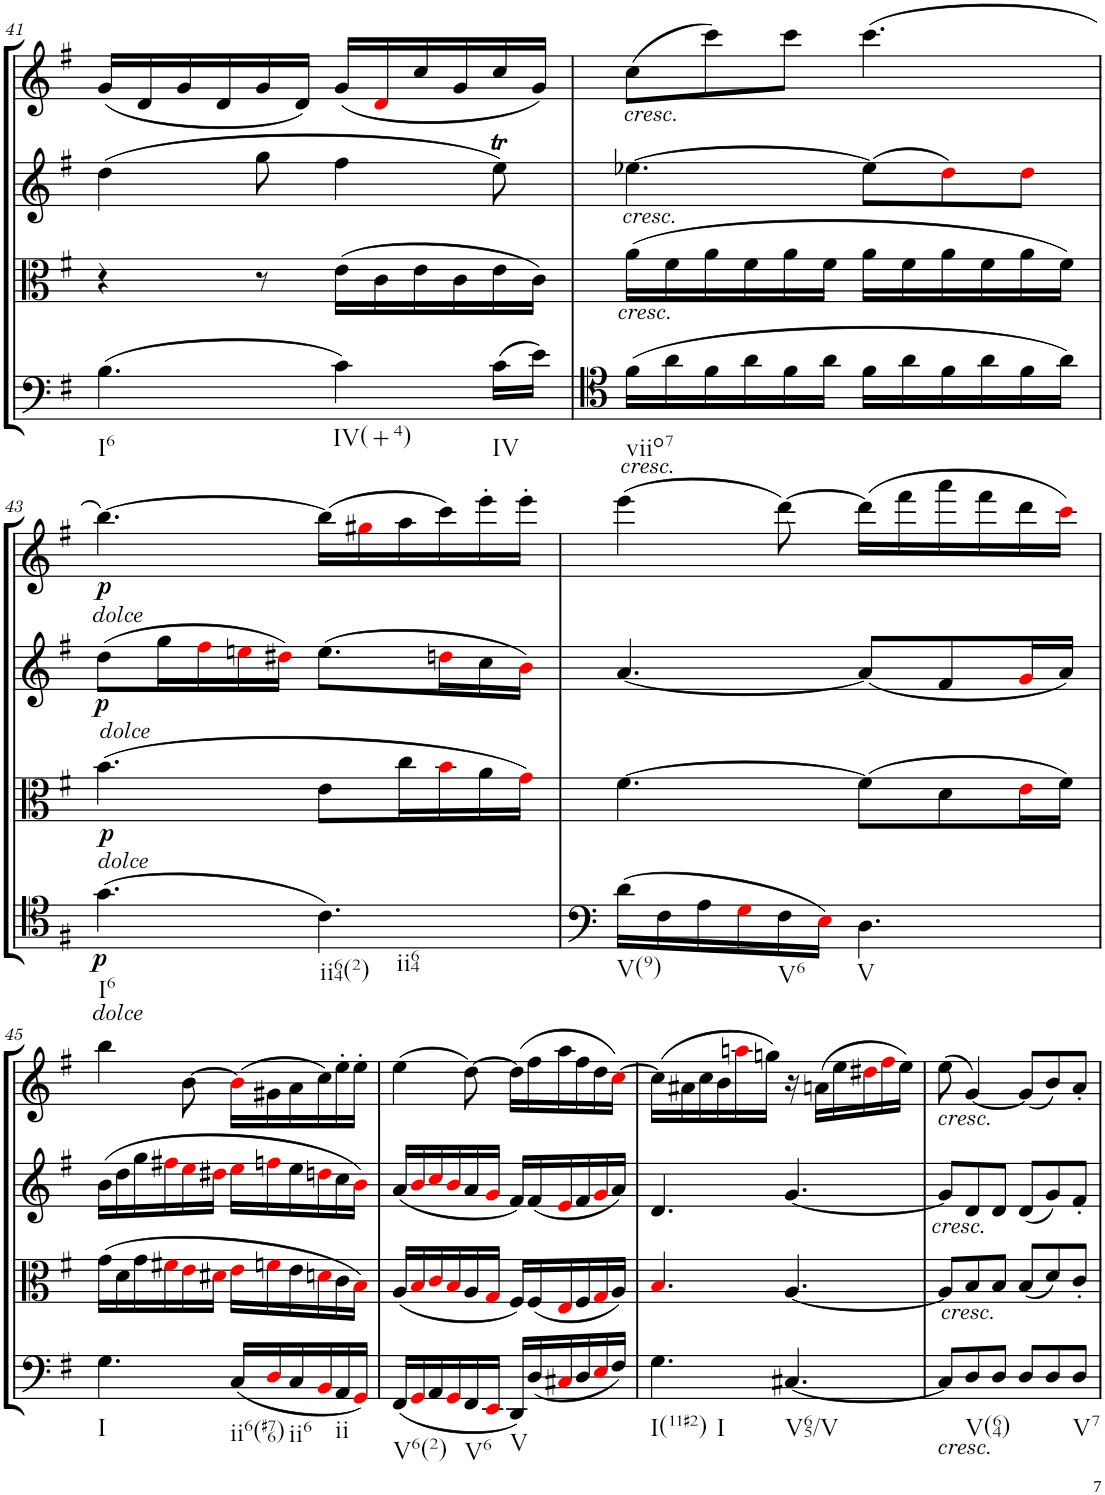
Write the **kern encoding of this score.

**kern	**dynam	**kern	**dynam	**kern	**dynam	**kern	**dynam
*part4	*part4	*part3	*part3	*part2	*part2	*part1	*part1
*staff4	*staff4	*staff3	*staff3	*staff2	*staff2	*staff1	*staff1
*I"Violoncello.	*	*I"Viola	*	*I"Violin II.	*	*I"Violin I.	*
*I'Vc	*	*I'Vla	*	*I'Vln	*	*I'Vln	*
!!LO:PB:g=z
*clefF4	*	*clefC3	*	*clefG2	*	*clefG2	*
*k[f#]	*	*k[f#]	*	*k[f#]	*	*k[f#]	*
*M6/8	*	*M6/8	*	*M6/8	*	*M6/8	*
=41	=41	=41	=41	=41	=41	=41	=41
!LO:TX:b:t=I6	!	!	!	!	!	!	!
(4.B\	.	4r	.	(4dd\	.	(16g/LL	.
.	.	.	.	.	.	16d/	.
.	.	.	.	.	.	16g/	.
.	.	.	.	.	.	16d/	.
.	.	8r	.	8gg\	.	16g/	.
.	.	.	.	.	.	16d/JJ)	.
!LO:TX:b:t=IV(+4)	!	!	!	!	!	!	!
4c\)	.	(16e\LL	.	4ff#\	.	(16g/LL	.
.	.	16c\	.	.	.	16di/	.
.	.	16e\	.	.	.	16cc/	.
.	.	16c\	.	.	.	16g/	.
!LO:TX:b:t=IV	!	!	!	!	!	!	!
(16c\LL	.	16e\	.	8eeT\)	.	16cc/	.
16e\JJ)	.	16c\JJ)	.	.	.	16g/JJ)	.
=42	=42	=42	=42	=42	=42	=42	=42
!	!	!	!	!	!	!LO:TX:b:i:t=cresc.	!
!	!	!	!	!LO:TX:b:i:t=cresc.	!	!	!
!	!	!LO:TX:b:i:t=cresc.	!	!	!	!	!
!LO:TX:b:i:t=cresc.	!	!	!	!	!	!	!
!LO:TX:b:t=viio7	!	!	!	!	!	!	!
(16f#\LL	.	(16a\LL	.	[4.ee-X\	.	(8cc\L	.
16a\	.	16f#\	.	.	.	.	.
16f#\	.	16a\	.	.	.	8ccc\)	.
16a\	.	16f#\	.	.	.	.	.
16f#\	.	16a\	.	.	.	8ccc\J	.
16a\JJ	.	16f#\JJ	.	.	.	.	.
16f#\LL	.	16a\LL	.	(8ee-\L]	.	(4.ccc\	.
16a\	.	16f#\	.	.	.	.	.
16f#\	.	16a\	.	8ddi\)	.	.	.
16a\	.	16f#\	.	.	.	.	.
16f#\	.	16a\	.	8ddi\J	.	.	.
16a\JJ)	.	16f#\JJ)	.	.	.	.	.
!!LO:LB:g=z
=43	=43	=43	=43	=43	=43	=43	=43
!LO:TX:b:t=I6	!	!	!	!	!	!	!
!	!LO:DY:b	!	!LO:DY:b	!	!LO:DY:b	!	!LO:DY:b
(4.g\	p	(4.b\	p	(8dd\L	p	[4.bb\)	p
!	!	!	!	!LO:TX:b:i:t=dolce	!	!	!
.	.	.	.	16gg\L	.	.	.
.	.	.	.	16ff#i\	.	.	.
.	.	.	.	16eeni\	.	.	.
.	.	.	.	16dd#Xi\JJ)	.	.	.
!	!	!	!	!	!	!LO:TX:b:i:t=dolce	!
!	!	!LO:TX:b:i:t=dolce	!	!	!	!	!
!LO:TX:b:i:t=dolce	!	!	!	!	!	!	!
!LO:TX:b:t=ii64(2)	!	!	!	!	!	!	!
!LO:TX:b:t=ii64	!	!	!	!	!	!	!
4.c\)	.	8e\L	.	(8.ee\L	.	(16bb\LL]	.
.	.	.	.	.	.	16gg#Xi\	.
.	.	16cc\L	.	.	.	16aa\	.
.	.	16bi\	.	16ddni\L	.	16ccc\)	.
.	.	16a\	.	16cc\	.	16eee'\	.
.	.	16gi\JJ)	.	16bi\JJ)	.	16eee'\JJ	.
=44	=44	=44	=44	=44	=44	=44	=44
!LO:TX:b:t=V(9)	!	!	!	!	!	!	!
(16d\LL	.	[4.f#\	.	[4.a/	.	(4eee\	.
16F#\	.	.	.	.	.	.	.
16A\	.	.	.	.	.	.	.
16Gi\	.	.	.	.	.	.	.
!LO:TX:b:t=V6	!	!	!	!	!	!	!
16F#\	.	.	.	.	.	[8ddd\)	.
16Ei\JJ)	.	.	.	.	.	.	.
!LO:TX:b:t=V	!	!	!	!	!	!	!
4.D\	.	(8f#\L]	.	(8a/L]	.	(16ddd\LL]	.
.	.	.	.	.	.	16fff#\	.
.	.	8d\	.	8f#/	.	16aaa\	.
.	.	.	.	.	.	16fff#\	.
.	.	16ei\L	.	16gi/L	.	16ddd\	.
.	.	16f#\JJ)	.	16a/JJ)	.	16ccci\JJ)	.
!!LO:LB:g=z
=45	=45	=45	=45	=45	=45	=45	=45
!LO:TX:b:t=I	!	!	!	!	!	!	!
4.G\	.	(16g\LL	.	(16b\LL	.	4bb\	.
.	.	16d\	.	16dd\	.	.	.
.	.	16g\	.	16gg\	.	.	.
.	.	16f#Xi\	.	16ff#Xi\	.	.	.
.	.	16ei\	.	16eei\	.	[8b\	.
.	.	16d#Xi\JJ	.	16dd#Xi\JJ	.	.	.
!LO:TX:b:t=ii6(#76)	!	!	!	!	!	!	!
(16C/LL	.	16ei\LL	.	16eei\LL	.	(16bi\LL]	.
16Di/	.	16fni\	.	16ffni\	.	16g#X\	.
!LO:TX:b:t=ii6	!	!	!	!	!	!	!
16C/	.	16e\	.	16ee\	.	16a\	.
16BBi/	.	16dni\	.	16ddni\	.	16cc\)	.
!LO:TX:b:t=ii	!	!	!	!	!	!	!
16AA/	.	16c\	.	16cc\	.	16ee'\	.
16GGi/JJ)	.	16Bi\JJ)	.	16bi\JJ)	.	16ee'\JJ	.
=46	=46	=46	=46	=46	=46	=46	=46
!LO:TX:b:t=V6(2)	!	!	!	!	!	!	!
(16FF#/LL	.	(16A/LL	.	(16a/LL	.	(4ee\	.
16GGi/	.	16Bi/	.	16bi/	.	.	.
16AA/	.	16ci/	.	16cci/	.	.	.
16GGi/	.	16Bi/	.	16bi/	.	.	.
!LO:TX:b:t=V6	!	!	!	!	!	!	!
16FF#/	.	16A/	.	16a/	.	[8dd\)	.
16EEi/JJ	.	16Gi/JJ	.	16gi/JJ	.	.	.
!LO:TX:b:t=V	!	!	!	!	!	!	!
16DD/LL)	.	16F#/LL)	.	16f#/LL)	.	(16dd\LL]	.
(16D/	.	(16F#/	.	(16f#/	.	16ff#\	.
16C#Xi/	.	16Ei/	.	16ei/	.	16aa\	.
16D/	.	16F#/	.	16f#/	.	16ff#\	.
16Ei/	.	16Gi/	.	16gi/	.	16dd\	.
16F#/JJ)	.	16A/JJ)	.	16a/JJ)	.	[16cci\JJ)	.
=47	=47	=47	=47	=47	=47	=47	=47
!LO:TX:b:t=I(11#2)	!	!	!	!	!	!	!
!LO:TX:b:t=I	!	!	!	!	!	!	!
4.G\	.	4.Bi/	.	4.d/	.	(16cc\LL]	.
.	.	.	.	.	.	16a#X\	.
.	.	.	.	.	.	16cc\	.
.	.	.	.	.	.	16b\	.
.	.	.	.	.	.	16aani\	.
.	.	.	.	.	.	16ggn\JJ)	.
!LO:TX:b:t=V65/V	!	!	!	!	!	!	!
[4.C#X/	.	[4.A/	.	[4.g/	.	16r	.
.	.	.	.	.	.	(16an\LL	.
.	.	.	.	.	.	16ee\	.
.	.	.	.	.	.	16dd#Xi\	.
.	.	.	.	.	.	16ff#i\	.
.	.	.	.	.	.	16ee\JJ)	.
=48	=48	=48	=48	=48	=48	=48	=48
!	!	!	!	!	!	!LO:TX:b:i:t=cresc.	!
!	!	!	!	!LO:TX:b:i:t=cresc.	!	!	!
!	!	!LO:TX:b:i:t=cresc.	!	!	!	!	!
!LO:TX:b:i:t=cresc.	!	!	!	!	!	!	!
8C#/L]	.	8A/L]	.	8g/L]	.	(8ee\	.
!LO:TX:b:t=V(64)	!	!	!	!	!	!	!
8D/	.	8B/	.	8d/	.	[4g/)	.
8D/J	.	8B/J	.	8d/J	.	.	.
8D/L	.	(8B/L	.	(8d/L	.	(8g/L]	.
8D/	.	8d/)	.	8g/)	.	8b/)	.
!LO:TX:b:t=V7	!	!	!	!	!	!	!
8D/J	.	8c'/J	.	8f#'/J	.	8a'/J	.
=	=	=	=	=	=	=	=
*-	*-	*-	*-	*-	*-	*-	*-
